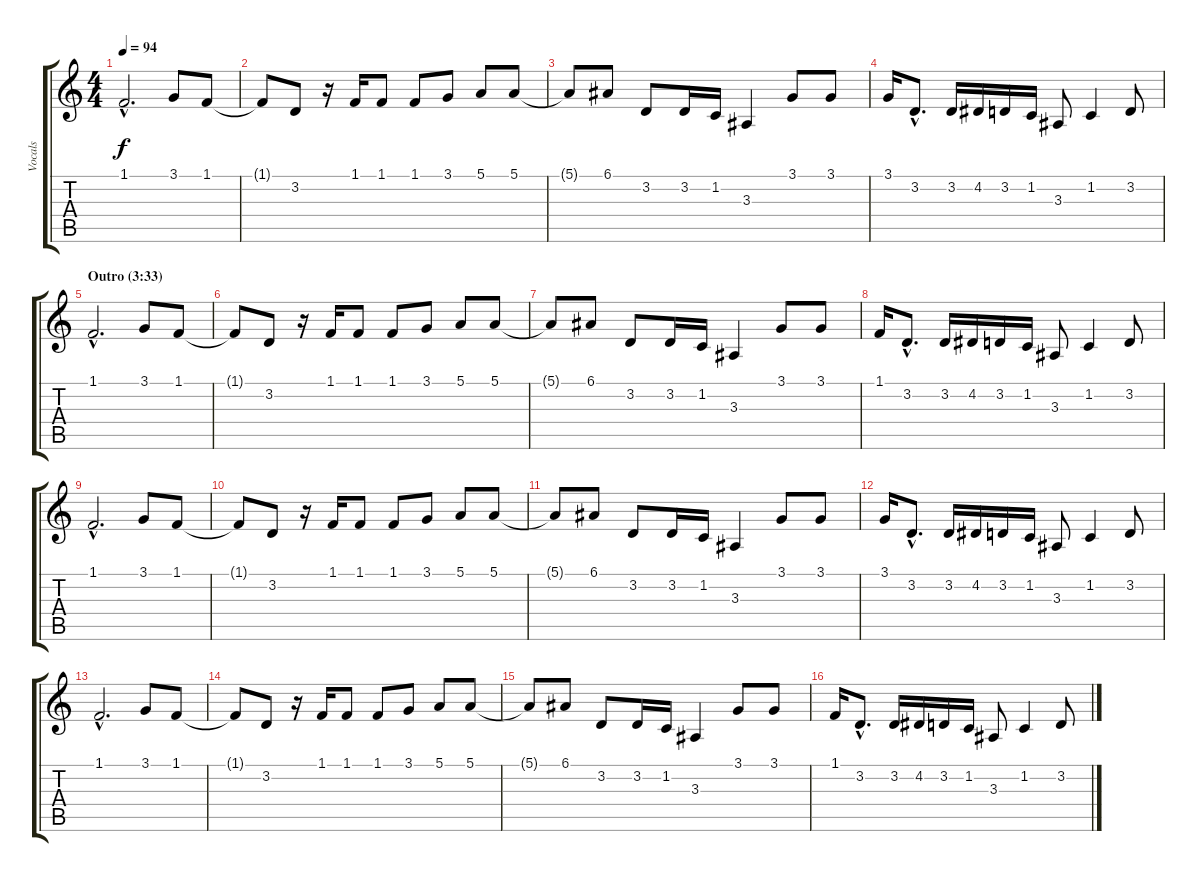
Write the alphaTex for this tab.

\track ("Vocals" "Vocals") {instrument voiceoohs}
\staff {score tabs}
\tuning (E4 B3 G3 D3 A2 E2) {hide}
\ts (4 4)
\tempo 94
\clef g2
\ks c
1.1{hac}.2{d dy f} 3.1.8 1.1.8 |
1.1{t}.8 3.2.8 r.16 1.1.16 1.1.8 1.1.8 3.1.8 5.1.8 5.1.8 |
5.1{t}.8 6.1.8 3.2.8 3.2.16 1.2.16 3.3.4 3.1.8 3.1.8 |
3.1.16 3.2{hac}.8{d} 3.2.16 4.2.16 3.2.16 1.2.16 3.3.8 1.2.4 3.2.8 |
\section ("" "Outro (3:33)")
1.1{hac}.2{d} 3.1.8 1.1.8 |
1.1{t}.8 3.2.8 r.16 1.1.16 1.1.8 1.1.8 3.1.8 5.1.8 5.1.8 |
5.1{t}.8 6.1.8 3.2.8 3.2.16 1.2.16 3.3.4 3.1.8 3.1.8 |
1.1.16 3.2{hac}.8{d} 3.2.16 4.2.16 3.2.16 1.2.16 3.3.8 1.2.4 3.2.8 |
1.1{hac}.2{d} 3.1.8 1.1.8 |
1.1{t}.8 3.2.8 r.16 1.1.16 1.1.8 1.1.8 3.1.8 5.1.8 5.1.8 |
5.1{t}.8 6.1.8 3.2.8 3.2.16 1.2.16 3.3.4 3.1.8 3.1.8 |
3.1.16 3.2{hac}.8{d} 3.2.16 4.2.16 3.2.16 1.2.16 3.3.8 1.2.4 3.2.8 |
1.1{hac}.2{d volume 6} 3.1.8 1.1.8 |
1.1{t}.8 3.2.8 r.16 1.1.16 1.1.8 1.1.8 3.1.8 5.1.8 5.1.8 |
5.1{t}.8 6.1.8 3.2.8 3.2.16 1.2.16 3.3.4 3.1.8 3.1.8 |
1.1.16 3.2{hac}.8{d} 3.2.16 4.2.16 3.2.16 1.2.16 3.3.8 1.2.4 3.2.8
